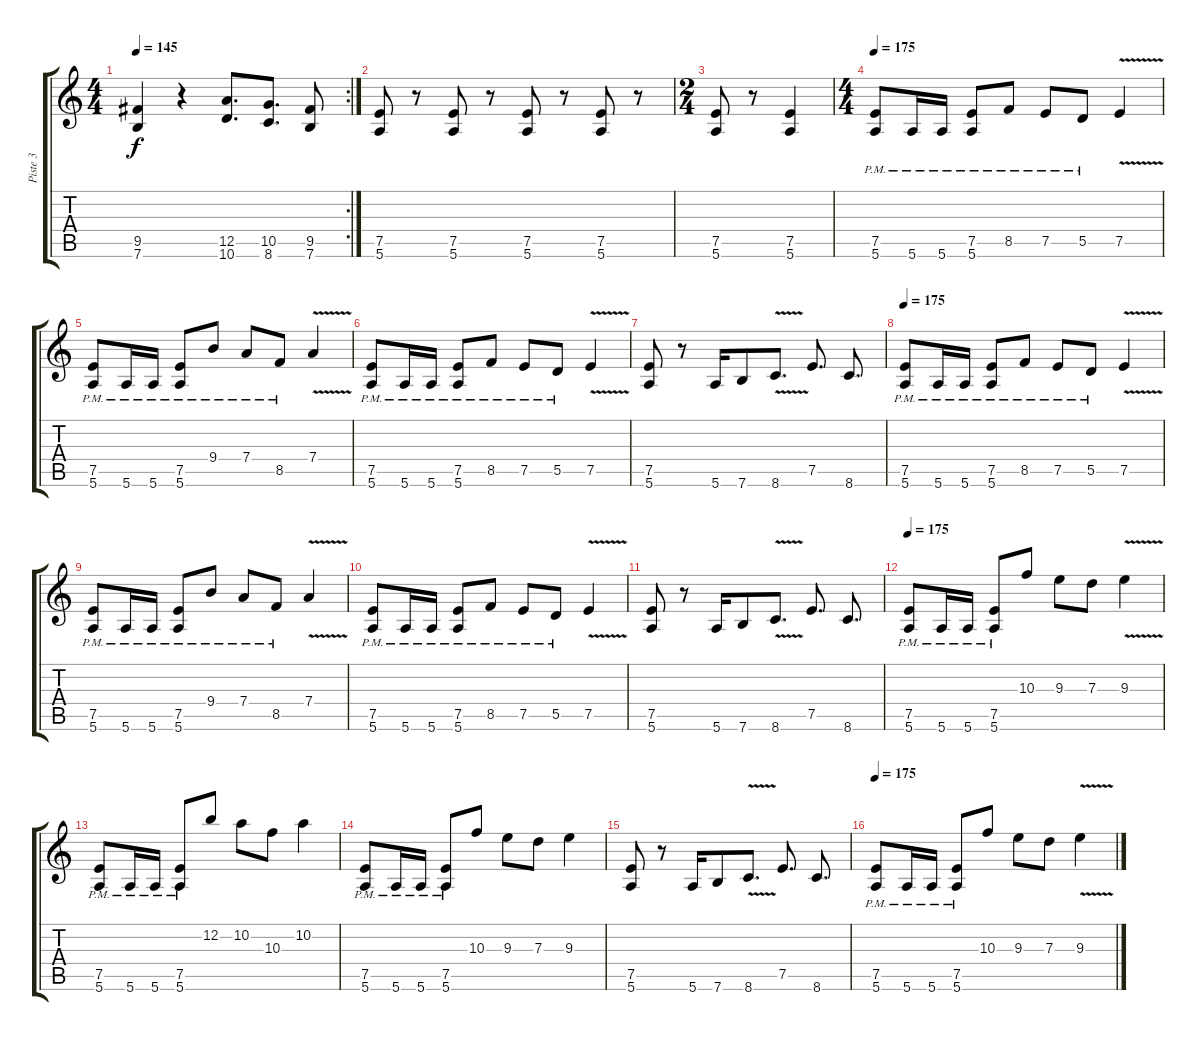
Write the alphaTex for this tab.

\track ("Piste 3" "Piste 3") {instrument distortionguitar}
\staff {score tabs}
\tuning (E4 B3 G3 D3 A2 E2) {hide}
\rc 2
\ts (4 4)
\tempo 145
\clef g2
\ks c
(9.5 7.6).4{dy f} r.4 (12.5 10.6).8{d} (10.5 8.6).8{d} (9.5 7.6).8 |
(7.5 5.6).8 r.8 (7.5 5.6).8 r.8 (7.5 5.6).8 r.8 (7.5 5.6).8 r.8 |
\ts (2 4)
(7.5 5.6).8 r.8 (7.5 5.6).4 |
\ts (4 4)
\tempo 175
(7.5 5.6{pm}).8 5.6{pm}.16 5.6{pm}.16 (7.5 5.6{pm}).8 8.5{pm}.8 7.5{pm}.8 5.5{pm}.8 7.5{v}.4 |
(7.5{pm} 5.6).8 5.6{pm}.16 5.6{pm}.16 (7.5 5.6{pm}).8 9.4{pm}.8 7.4{pm}.8 8.5{pm}.8 7.4{v}.4 |
(7.5 5.6{pm}).8 5.6{pm}.16 5.6{pm}.16 (7.5 5.6{pm}).8 8.5{pm}.8 7.5{pm}.8 5.5{pm}.8 7.5{v}.4 |
(7.5 5.6).8 r.8 5.6.16 7.6.8 8.6{v}.8{d} 7.5.8{d} 8.6.8{d} |
\tempo 175
(7.5 5.6{pm}).8 5.6{pm}.16 5.6{pm}.16 (7.5 5.6{pm}).8 8.5{pm}.8 7.5{pm}.8 5.5{pm}.8 7.5{v}.4 |
(7.5{pm} 5.6).8 5.6{pm}.16 5.6{pm}.16 (7.5 5.6{pm}).8 9.4{pm}.8 7.4{pm}.8 8.5{pm}.8 7.4{v}.4 |
(7.5 5.6{pm}).8 5.6{pm}.16 5.6{pm}.16 (7.5 5.6{pm}).8 8.5{pm}.8 7.5{pm}.8 5.5{pm}.8 7.5{v}.4 |
(7.5 5.6).8 r.8 5.6.16 7.6.8 8.6{v}.8{d} 7.5.8{d} 8.6.8{d} |
\tempo 175
(7.5 5.6{pm}).8 5.6{pm}.16 5.6{pm}.16 (7.5 5.6{pm}).8 10.3.8 9.3.8 7.3.8 9.3{v}.4 |
(7.5{pm} 5.6).8 5.6{pm}.16 5.6{pm}.16 (7.5 5.6{pm}).8 12.2.8 10.2.8 10.3.8 10.2.4 |
(7.5 5.6{pm}).8 5.6{pm}.16 5.6{pm}.16 (7.5 5.6{pm}).8 10.3.8 9.3.8 7.3.8 9.3.4 |
(7.5 5.6).8 r.8 5.6.16 7.6.8 8.6{v}.8{d} 7.5.8{d} 8.6.8{d} |
\tempo 175
(7.5 5.6{pm}).8 5.6{pm}.16 5.6{pm}.16 (7.5 5.6{pm}).8 10.3.8 9.3.8 7.3.8 9.3{v}.4
